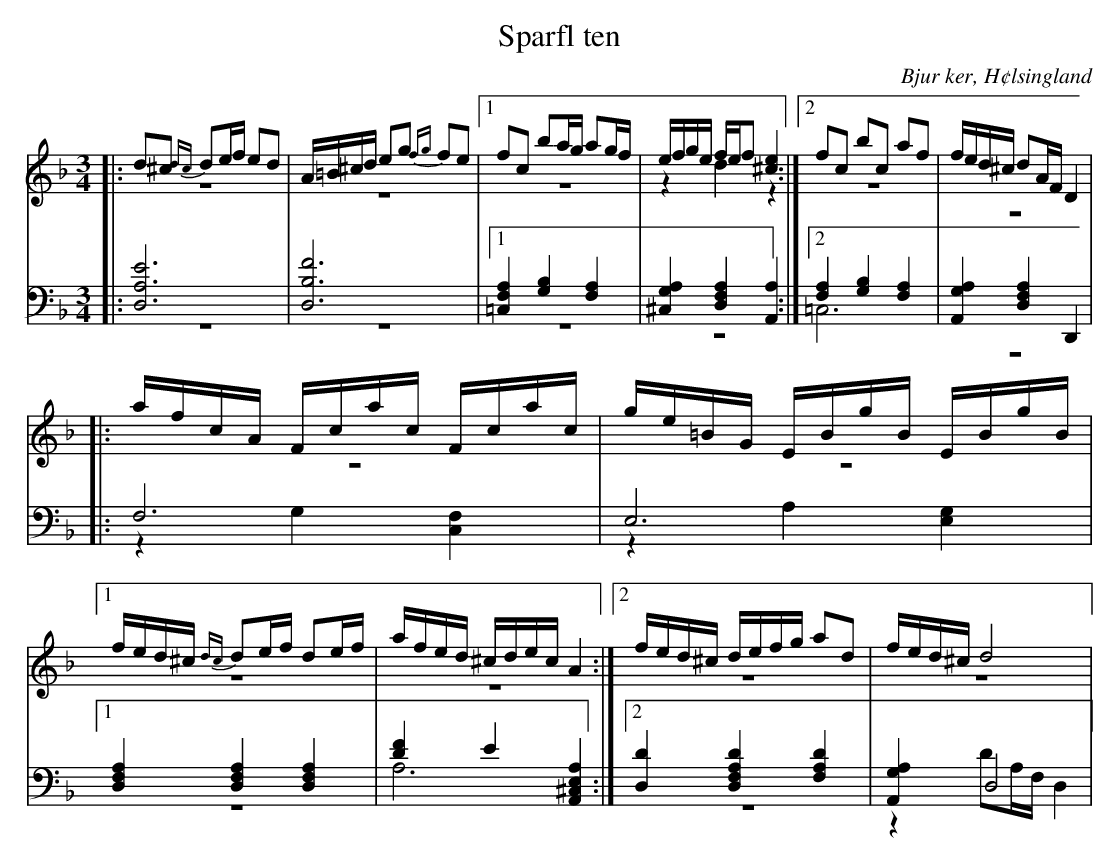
X:1
T: Sparfl ten
O: Bjur ker, H¢lsingland
M: 3/4
L: 1/8
K: Dm
V:1
V:2 merge
V:3
V:4 merge
V:1
|:d^c {dc}de/f/ ed|A/=B/^c/d/ eg {fg}fe|1 fc ba/g/ ag/f/| e/f/g/e/ f/e/f [^c2e2]:|2 fc bc af|f/e/d/^c/ dA/F/ D2|
|:a/f/c/A/  F/c/a/c/ F/c/a/c/|g/e/=B/G/  E/B/g/B/  E/B/g/B/|1 f/e/d/^c/ {dc}de/f/ de/f/|a/f/e/d/ ^c/d/e/c/ A2:|2 f/e/d/^c/ d/e/f/g/ ad|f/e/d/^c/ d4|
V:2
|:z6|z6|1 z6|z2 d2 z2:|2 z6|z6|
|:z6|z6|1 z6|z6:|2 z6|z6|
V:3 clef=bass
|:[D,6A,6E6]|[D,6B,6F6]|1 [=C,2F,2A,2] [G,2B,2] [F,2A,2]|[^C,2G,2A,2] [D,2F,2A,2] [A,,2A,2]:|2 [F,2A,2] [G,2B,2] [F,2A,2]|[A,,2G,2A,2] [D,2F,2A,2] D,,2|
|:F,6|E,6|1 [D,2F,2A,2] [D,2F,2A,2] [D,2F,2A,2]|[D2F2] E2 [A,,2^C,2E,2A,2]:|2 [D,2D2] [D,2F,2A,2D2] [F,2A,2D2]|[A,,2G,2A,2] D,4|
V:4 clef=bass
|:z6|z6|1 z6|z6:|2 =C,6|z6|
|:z2 G,2 [C,2F,2]|z2 A,2 [E,2G,2]|1 z6|A,6:|2 z6|z2 DA,/F,/ D,2|
